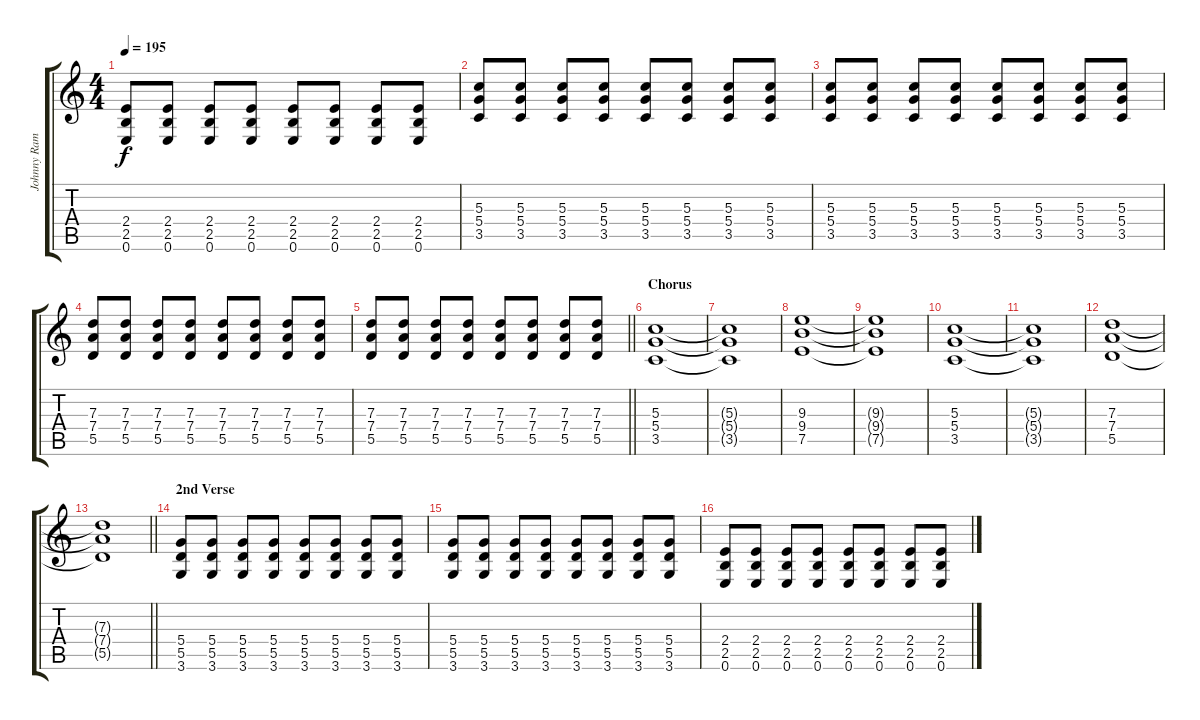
\track ("Johnny Ramone" "Johnny Ram") {instrument distortionguitar}
\staff {score tabs}
\tuning (E4 B3 G3 D3 A2 E2) {hide}
\ts (4 4)
\tempo 195
\clef g2
\ks c
(2.4 2.5 0.6).8{dy f} (2.4 2.5 0.6).8 (2.4 2.5 0.6).8 (2.4 2.5 0.6).8 (2.4 2.5 0.6).8 (2.4 2.5 0.6).8 (2.4 2.5 0.6).8 (2.4 2.5 0.6).8 |
(5.3 5.4 3.5).8 (5.3 5.4 3.5).8 (5.3 5.4 3.5).8 (5.3 5.4 3.5).8 (5.3 5.4 3.5).8 (5.3 5.4 3.5).8 (5.3 5.4 3.5).8 (5.3 5.4 3.5).8 |
(5.3 5.4 3.5).8 (5.3 5.4 3.5).8 (5.3 5.4 3.5).8 (5.3 5.4 3.5).8 (5.3 5.4 3.5).8 (5.3 5.4 3.5).8 (5.3 5.4 3.5).8 (5.3 5.4 3.5).8 |
(7.3 7.4 5.5).8 (7.3 7.4 5.5).8 (7.3 7.4 5.5).8 (7.3 7.4 5.5).8 (7.3 7.4 5.5).8 (7.3 7.4 5.5).8 (7.3 7.4 5.5).8 (7.3 7.4 5.5).8 |
\barLineRight lightlight
(7.3 7.4 5.5).8 (7.3 7.4 5.5).8 (7.3 7.4 5.5).8 (7.3 7.4 5.5).8 (7.3 7.4 5.5).8 (7.3 7.4 5.5).8 (7.3 7.4 5.5).8 (7.3 7.4 5.5).8 |
\section ("" "Chorus")
(5.3 5.4 3.5).1 |
(5.3{t} 5.4{t} 3.5{t}).1 |
(9.3 9.4 7.5).1 |
(9.3{t} 9.4{t} 7.5{t}).1 |
(5.3 5.4 3.5).1 |
(5.3{t} 5.4{t} 3.5{t}).1 |
(7.3 7.4 5.5).1 |
\barLineRight lightlight
(7.3{t} 7.4{t} 5.5{t}).1 |
\section ("" "2nd Verse")
(5.4 5.5 3.6).8 (5.4 5.5 3.6).8 (5.4 5.5 3.6).8 (5.4 5.5 3.6).8 (5.4 5.5 3.6).8 (5.4 5.5 3.6).8 (5.4 5.5 3.6).8 (5.4 5.5 3.6).8 |
(5.4 5.5 3.6).8 (5.4 5.5 3.6).8 (5.4 5.5 3.6).8 (5.4 5.5 3.6).8 (5.4 5.5 3.6).8 (5.4 5.5 3.6).8 (5.4 5.5 3.6).8 (5.4 5.5 3.6).8 |
(2.4 2.5 0.6).8 (2.4 2.5 0.6).8 (2.4 2.5 0.6).8 (2.4 2.5 0.6).8 (2.4 2.5 0.6).8 (2.4 2.5 0.6).8 (2.4 2.5 0.6).8 (2.4 2.5 0.6).8
